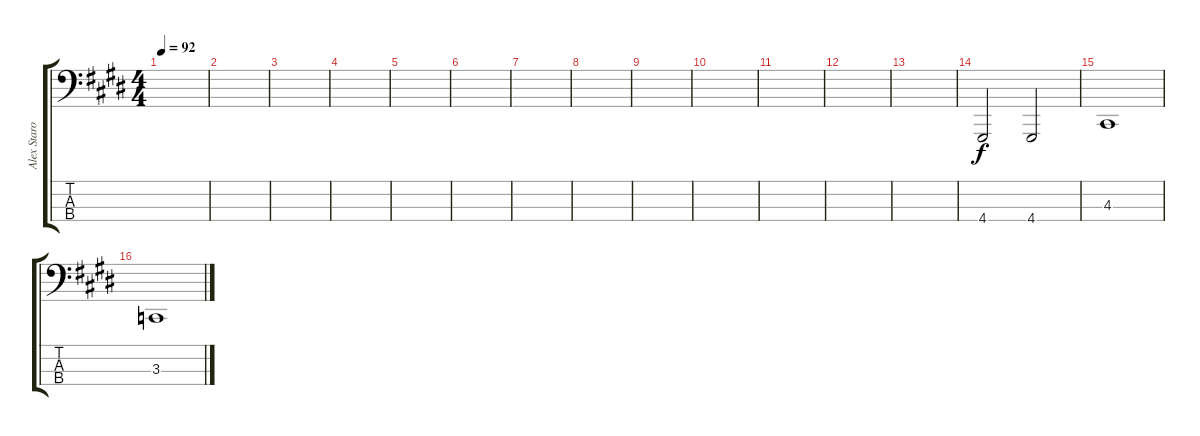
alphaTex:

\track ("Alex Staropoli" "Alex Staro") {instrument brightacousticpiano}
\staff {score tabs}
\tuning (G2 D2 A1 E1) {hide}
\ts (4 4)
\tempo 92
\clef f4
\ks c#minor
|
|
|
|
|
|
|
|
|
|
|
|
|
4.4.2 4.4.2 |
4.3.1 |
3.3.1
